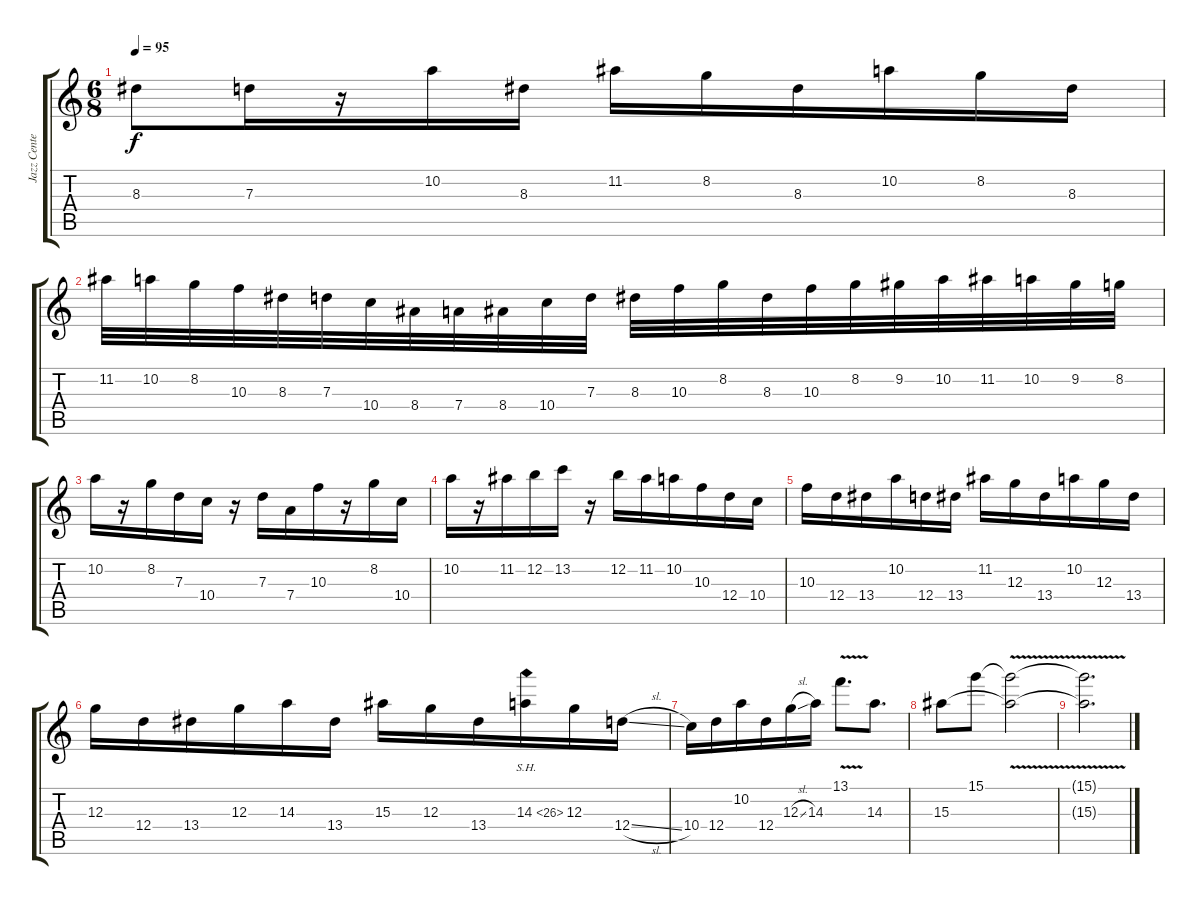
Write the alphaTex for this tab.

\track ("Jazz Center" "Jazz Cente") {instrument electricguitarjazz}
\staff {score tabs}
\tuning (E4 B3 G3 D3 A2 D2) {hide}
\ts (6 8)
\tempo 95
\clef g2
\ks c
8.3.8{dy f} 7.3.16 r.16 10.2.16 8.3.16 11.2.16 8.2.16 8.3.16 10.2.16 8.2.16 8.3.16 |
11.2.32 10.2.32 8.2.32 10.3.32 8.3.32 7.3.32 10.4.32 8.4.32 7.4.32 8.4.32 10.4.32 7.3.32 8.3.32 10.3.32 8.2.32 8.3.32 10.3.32 8.2.32 9.2.32 10.2.32 11.2.32 10.2.32 9.2.32 8.2.32 |
10.2.16 r.16 8.2.16 7.3.16 10.4.16 r.16 7.3.16 7.4.16 10.3.16 r.16 8.2.16 10.4.16 |
10.2.16 r.16 11.2.16 12.2.16 13.2.16 r.16 12.2.16 11.2.16 10.2.16 10.3.16 12.4.16 10.4.16 |
10.3.16 12.4.16 13.4.16 10.2.16 12.4.16 13.4.16 11.2.16 12.3.16 13.4.16 10.2.16 12.3.16 13.4.16 |
12.3.16 12.4.16 13.4.16 12.3.16 14.3.16 13.4.16 15.3.16 12.3.16 13.4.16 14.3{sh 12}.16 12.3.16 12.4{sl}.16 |
10.4.16 12.4.16 10.2.16 12.4.16 12.3{sl}.16 14.3.16 13.1{v}.8{d} 14.3.8{d} |
15.3.8 15.1.8 (15.1{v t} 15.3{v t}).2 |
(15.1{t} 15.3{t}).2{d}
